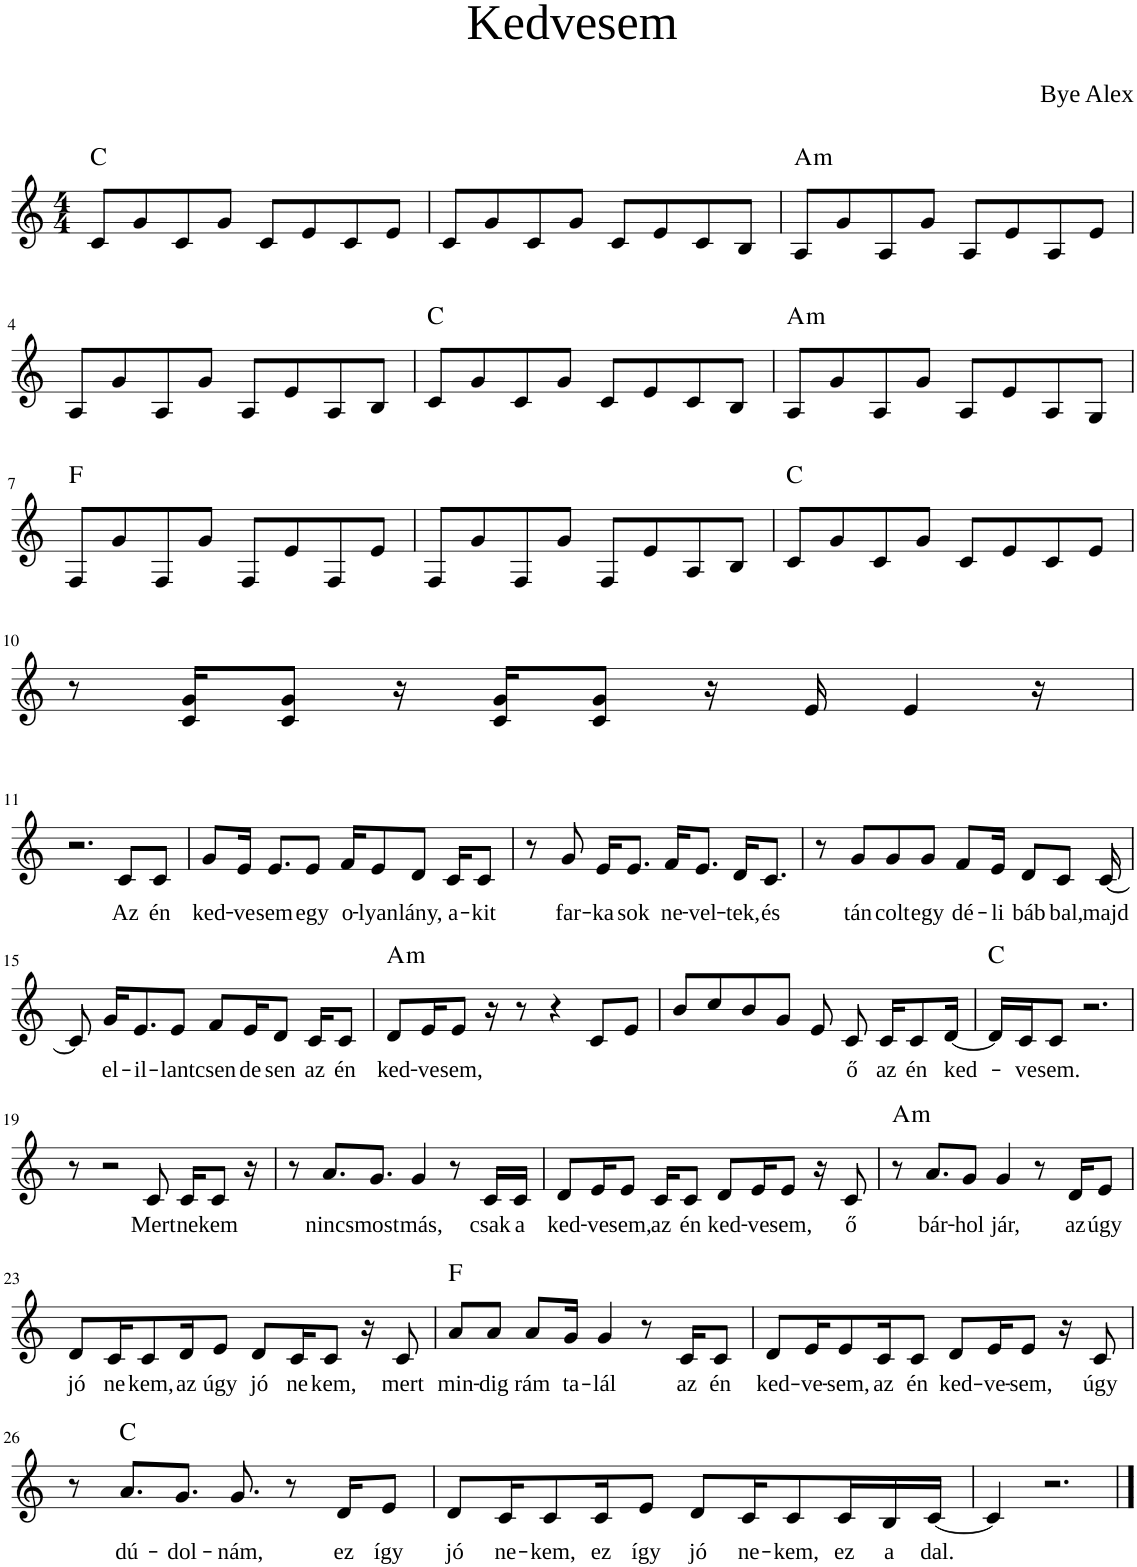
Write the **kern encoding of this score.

**kern	**text	**harte
*part1	*part1	*part1
*staff1	*staff1	*
*I"Piano	*	*
*I'Pno	*	*
*clefG2	*	*
*k[]	*	*
*M4/4	*	*
=1	=1	=1
8c/L	.	C:maj
8g/	.	.
8c/	.	.
8g/J	.	.
8c/L	.	.
8e/	.	.
8c/	.	.
8e/J	.	.
=2	=2	=2
8c/L	.	.
8g/	.	.
8c/	.	.
8g/J	.	.
8c/L	.	.
8e/	.	.
8c/	.	.
8B/J	.	.
=3	=3	=3
!	!	!LO:H:kt=m
8A/L	.	A:min
8g/	.	.
8A/	.	.
8g/J	.	.
8A/L	.	.
8e/	.	.
8A/	.	.
8e/J	.	.
!!LO:LB:g=z
=4	=4	=4
8A/L	.	.
8g/	.	.
8A/	.	.
8g/J	.	.
8A/L	.	.
8e/	.	.
8A/	.	.
8B/J	.	.
=5	=5	=5
8c/L	.	C:maj
8g/	.	.
8c/	.	.
8g/J	.	.
8c/L	.	.
8e/	.	.
8c/	.	.
8B/J	.	.
=6	=6	=6
!	!	!LO:H:kt=m
8A/L	.	A:min
8g/	.	.
8A/	.	.
8g/J	.	.
8A/L	.	.
8e/	.	.
8A/	.	.
8G/J	.	.
!!LO:LB:g=z
=7	=7	=7
8F/L	.	F:maj
8g/	.	.
8F/	.	.
8g/J	.	.
8F/L	.	.
8e/	.	.
8F/	.	.
8e/J	.	.
=8	=8	=8
8F/L	.	.
8g/	.	.
8F/	.	.
8g/J	.	.
8F/L	.	.
8e/	.	.
8A/	.	.
8B/J	.	.
=9	=9	=9
8c/L	.	C:maj
8g/	.	.
8c/	.	.
8g/J	.	.
8c/L	.	.
8e/	.	.
8c/	.	.
8e/J	.	.
!!LO:LB:g=z
=10	=10	=10
8r	.	.
16c/ 16g/KL	.	.
8c/ 8g/J	.	.
16r	.	.
16c/ 16g/KL	.	.
8c/ 8g/J	.	.
16r	.	.
16e/	.	.
4e/	.	.
16r	.	.
!!LO:LB:g=z
=11	=11	=11
2.r	.	.
!	!LO:LY:b	!
8c/L	Az	.
!	!LO:LY:b	!
8c/J	én	.
=12	=12	=12
!	!LO:LY:b	!
8g/L	ked-	.
!	!LO:LY:b	!
16e/Jk	-ve-	.
!	!LO:LY:b	!
8.e/L	-sem	.
!	!LO:LY:b	!
8e/J	egy	.
!	!LO:LY:b	!
16f/KL	o-	.
!	!LO:LY:b	!
8e/	-lyan	.
!	!LO:LY:b	!
8d/J	lány,	.
!	!LO:LY:b	!
16c/KL	a-	.
!	!LO:LY:b	!
8c/J	-kit	.
=13	=13	=13
8r	.	.
!	!LO:LY:b	!
8g/	far-	.
!	!LO:LY:b	!
16e/KL	-ka-	.
!	!LO:LY:b	!
8.e/J	-sok	.
!	!LO:LY:b	!
16f/KL	ne-	.
!	!LO:LY:b	!
8.e/J	-vel-	.
!	!LO:LY:b	!
16d/KL	-tek,	.
!	!LO:LY:b	!
8.c/J	és	.
=14	=14	=14
8r	.	.
!	!LO:LY:b	!
8g/L	tán-	.
!	!LO:LY:b	!
8g/	-colt	.
!	!LO:LY:b	!
8g/J	egy	.
!	!LO:LY:b	!
8f/L	dé-	.
!	!LO:LY:b	!
16e/Jk	-li	.
!	!LO:LY:b	!
8d/L	báb-	.
!	!LO:LY:b	!
8c/J	-bal,	.
!	!LO:LY:b	!
[16c/	majd	.
!!LO:LB:g=z
=15	=15	=15
8c/]	.	.
!	!LO:LY:b	!
16g/KL	el-	.
!	!LO:LY:b	!
8.e/	-il-	.
!	!LO:LY:b	!
8e/J	-lant	.
!	!LO:LY:b	!
8f/L	csen-	.
!	!LO:LY:b	!
16e/K	-de-	.
!	!LO:LY:b	!
8d/J	-sen	.
!	!LO:LY:b	!
16c/KL	az	.
!	!LO:LY:b	!
8c/J	én	.
=16	=16	=16
!	!LO:LY:b	!LO:H:kt=m
8d/L	ked-	A:min
!	!LO:LY:b	!
16e/K	-ve-	.
!	!LO:LY:b	!
8e/J	-sem,	.
16r	.	.
8r	.	.
4r	.	.
8c/L	.	.
8e/J	.	.
=17	=17	=17
8b/L	.	.
8cc/	.	.
8b/	.	.
8g/J	.	.
8e/	.	.
!	!LO:LY:b	!
8c/	ő	.
!	!LO:LY:b	!
16c/KL	az	.
!	!LO:LY:b	!
8c/	én	.
!	!LO:LY:b	!
[16d/Jk	ked-	.
=18	=18	=18
16d/LL]	.	C:maj
!	!LO:LY:b	!
16c/J	-ve-	.
!	!LO:LY:b	!
8c/J	-sem.	.
2.r	.	.
!!LO:LB:g=z
=19	=19	=19
8r	.	.
2r	.	.
!	!LO:LY:b	!
8c/	Mert	.
!	!LO:LY:b	!
16c/KL	ne-	.
!	!LO:LY:b	!
8c/J	-kem	.
16r	.	.
=20	=20	=20
8r	.	.
!	!LO:LY:b	!
8.a/L	nincs	.
!	!LO:LY:b	!
8.g/J	most	.
!	!LO:LY:b	!
4g/	más,	.
8r	.	.
!	!LO:LY:b	!
16c/LL	csak	.
!	!LO:LY:b	!
16c/JJ	a	.
=21	=21	=21
!	!LO:LY:b	!
8d/L	ked-	.
!	!LO:LY:b	!
16e/K	-ve-	.
!	!LO:LY:b	!
8e/J	-sem,	.
!	!LO:LY:b	!
16c/KL	az	.
!	!LO:LY:b	!
8c/J	én	.
!	!LO:LY:b	!
8d/L	ked-	.
!	!LO:LY:b	!
16e/K	-ve-	.
!	!LO:LY:b	!
8e/J	-sem,	.
16r	.	.
!	!LO:LY:b	!
8c/	ő	.
=22	=22	=22
!	!	!LO:H:kt=m
8r	.	A:min
!	!LO:LY:b	!
8.a/L	bár-	.
!	!LO:LY:b	!
8g/J	-hol	.
!	!LO:LY:b	!
4g/	jár,	.
8r	.	.
!	!LO:LY:b	!
16d/KL	az	.
!	!LO:LY:b	!
8e/J	úgy	.
!!LO:LB:g=z
=23	=23	=23
!	!LO:LY:b	!
8d/L	jó	.
!	!LO:LY:b	!
16c/K	ne-	.
!	!LO:LY:b	!
8c/	-kem,	.
!	!LO:LY:b	!
16d/K	az	.
!	!LO:LY:b	!
8e/J	úgy	.
!	!LO:LY:b	!
8d/L	jó	.
!	!LO:LY:b	!
16c/K	ne-	.
!	!LO:LY:b	!
8c/J	-kem,	.
16r	.	.
!	!LO:LY:b	!
8c/	mert	.
=24	=24	=24
!	!LO:LY:b	!
8a/L	min-	F:maj
!	!LO:LY:b	!
8a/J	-dig	.
!	!LO:LY:b	!
8a/L	rám	.
!	!LO:LY:b	!
16g/Jk	ta-	.
!	!LO:LY:b	!
4g/	-lál	.
8r	.	.
!	!LO:LY:b	!
16c/KL	az	.
!	!LO:LY:b	!
8c/J	én	.
=25	=25	=25
!	!LO:LY:b	!
8d/L	ked-	.
!	!LO:LY:b	!
16e/K	-ve-	.
!	!LO:LY:b	!
8e/	-sem,	.
!	!LO:LY:b	!
16c/K	az	.
!	!LO:LY:b	!
8c/J	én	.
!	!LO:LY:b	!
8d/L	ked-	.
!	!LO:LY:b	!
16e/K	-ve-	.
!	!LO:LY:b	!
8e/J	-sem,	.
16r	.	.
!	!LO:LY:b	!
8c/	úgy	.
!!LO:LB:g=z
=26	=26	=26
8r	.	.
!	!LO:LY:b	!
8.a/L	dú-	C:maj
!	!LO:LY:b	!
8.g/J	-dol-	.
!	!LO:LY:b	!
8.g/	-nám,	.
8r	.	.
!	!LO:LY:b	!
16d/KL	ez	.
!	!LO:LY:b	!
8e/J	így	.
=27	=27	=27
!	!LO:LY:b	!
8d/L	jó	.
!	!LO:LY:b	!
16c/K	ne-	.
!	!LO:LY:b	!
8c/	-kem,	.
!	!LO:LY:b	!
16c/K	ez	.
!	!LO:LY:b	!
8e/J	így	.
!	!LO:LY:b	!
8d/L	jó	.
!	!LO:LY:b	!
16c/K	ne-	.
!	!LO:LY:b	!
8c/	-kem,	.
!	!LO:LY:b	!
16c/L	ez	.
!	!LO:LY:b	!
16B/	a	.
!	!LO:LY:b	!
[16c/JJ	dal.	.
=28	=28	=28
4c/]	.	.
2.r	.	.
==	==	==
*-	*-	*-
